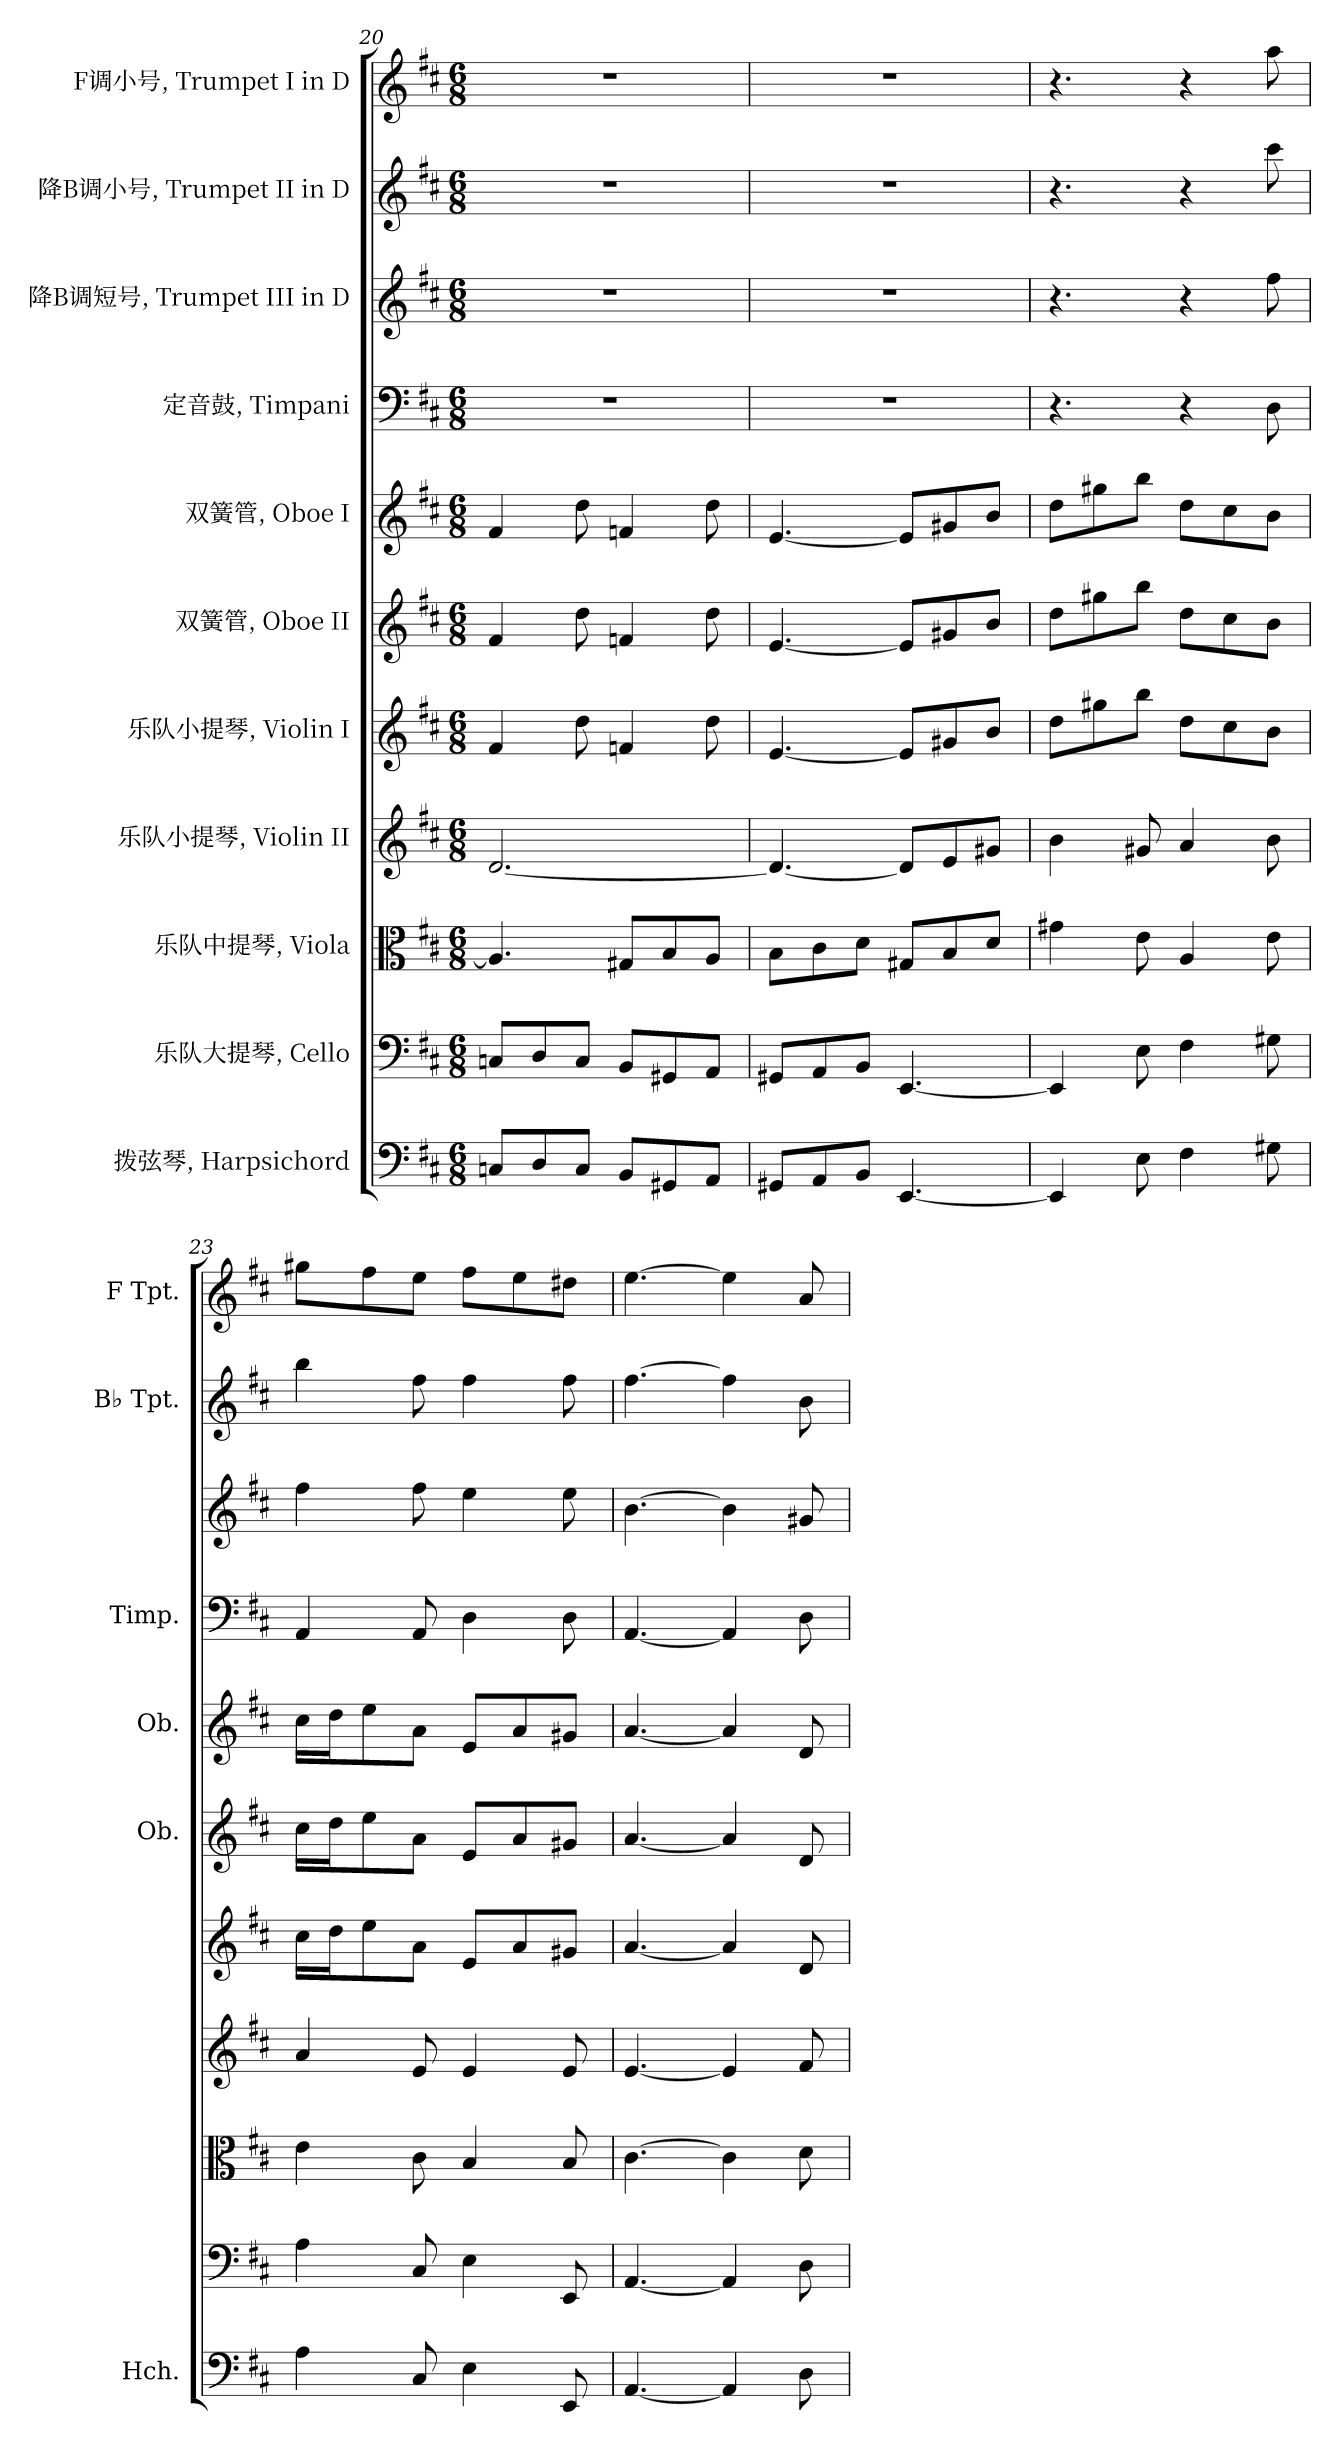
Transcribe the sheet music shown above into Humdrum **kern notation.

**kern	**kern	**kern	**kern	**kern	**kern	**kern	**kern	**kern	**kern	**kern
*part11	*part10	*part9	*part8	*part7	*part6	*part5	*part4	*part3	*part2	*part1
*staff11	*staff10	*staff9	*staff8	*staff7	*staff6	*staff5	*staff4	*staff3	*staff2	*staff1
*I"拨弦琴, Harpsichord	*I"乐队大提琴, Cello	*I"乐队中提琴, Viola	*I"乐队小提琴, Violin II	*I"乐队小提琴, Violin I	*I"双簧管, Oboe II	*I"双簧管, Oboe I	*I"定音鼓, Timpani	*I"降B调短号, Trumpet III in D	*I"降B调小号, Trumpet II in D	*I"F调小号, Trumpet I in D
*I'Hch.	*	*	*	*	*I'Ob.	*I'Ob.	*I'Timp.	*	*I'B♭ Tpt.	*I'F Tpt.
*clefF4	*clefF4	*clefC3	*clefG2	*clefG2	*clefG2	*clefG2	*clefF4	*clefG2	*clefG2	*clefG2
*	*	*	*	*	*	*	*	*ITrd1c2	*ITrd1c2	*ITrd-3c-5
*k[f#c#]	*k[f#c#]	*k[f#c#]	*k[f#c#]	*k[f#c#]	*k[f#c#]	*k[f#c#]	*k[f#c#]	*k[]	*k[]	*k[f#]
*M6/8	*M6/8	*M6/8	*M6/8	*M6/8	*M6/8	*M6/8	*M6/8	*M6/8	*M6/8	*M6/8
=20	=20	=20	=20	=20	=20	=20	=20	=20	=20	=20
8Cn/L	8Cn/L	4.A/]	[2.d/	4f#/	4f#/	4f#/	2.r	2.r	2.r	2.r
8D/	8D/	.	.	.	.	.	.	.	.	.
8C/J	8C/J	.	.	8dd\	8dd\	8dd\	.	.	.	.
8BB/L	8BB/L	8G#X/L	.	4fn/	4fn/	4fn/	.	.	.	.
8GG#X/	8GG#X/	8B/	.	.	.	.	.	.	.	.
8AA/J	8AA/J	8A/J	.	8dd\	8dd\	8dd\	.	.	.	.
!!LO:PB:g=z
=21	=21	=21	=21	=21	=21	=21	=21	=21	=21	=21
8GG#X/L	8GG#X/L	8B\L	4.d/_	[4.e/	[4.e/	[4.e/	2.r	2.r	2.r	2.r
8AA/	8AA/	8c#\	.	.	.	.	.	.	.	.
8BB/J	8BB/J	8d\J	.	.	.	.	.	.	.	.
[4.EE/	[4.EE/	8G#X/L	8d/L]	8e/L]	8e/L]	8e/L]	.	.	.	.
.	.	8B/	8e/	8g#X/	8g#X/	8g#X/	.	.	.	.
.	.	8d/J	8g#X/J	8b/J	8b/J	8b/J	.	.	.	.
=22	=22	=22	=22	=22	=22	=22	=22	=22	=22	=22
4EE/]	4EE/]	4g#X\	4b\	8dd\L	8dd\L	8dd\L	4.r	4.r	4.r	4.r
.	.	.	.	8gg#X\	8gg#X\	8gg#X\	.	.	.	.
8E\	8E\	8e\	8g#X/	8bb\J	8bb\J	8bb\J	.	.	.	.
4F#\	4F#\	4A/	4a/	8dd\L	8dd\L	8dd\L	4r	4r	4r	4r
.	.	.	.	8cc#\	8cc#\	8cc#\	.	.	.	.
8G#X\	8G#X\	8e\	8b\	8b\J	8b\J	8b\J	8D\	8ee\	8bb\	8ddd\
=23	=23	=23	=23	=23	=23	=23	=23	=23	=23	=23
4A\	4A\	4e\	4a/	16cc#\LL	16cc#\LL	16cc#\LL	4AA/	4ee\	4aa\	8ccc#X\L
.	.	.	.	16dd\J	16dd\J	16dd\J	.	.	.	.
.	.	.	.	8ee\	8ee\	8ee\	.	.	.	8bb\
8C#/	8C#/	8c#\	8e/	8a\J	8a\J	8a\J	8AA/	8ee\	8ee\	8aa\J
4E\	4E\	4B/	4e/	8e/L	8e/L	8e/L	4D\	4dd\	4ee\	8bb\L
.	.	.	.	8a/	8a/	8a/	.	.	.	8aa\
8EE/	8EE/	8B/	8e/	8g#X/J	8g#X/J	8g#X/J	8D\	8dd\	8ee\	8gg#X\J
=24	=24	=24	=24	=24	=24	=24	=24	=24	=24	=24
[4.AA/	[4.AA/	[4.c#\	[4.e/	[4.a/	[4.a/	[4.a/	[4.AA/	[4.a\	[4.ee\	[4.aa\
4AA/]	4AA/]	4c#\]	4e/]	4a/]	4a/]	4a/]	4AA/]	4a\]	4ee\]	4aa\]
8D\	8D\	8d\	8f#/	8d/	8d/	8d/	8D\	8f#X/	8a\	8dd/
=	=	=	=	=	=	=	=	=	=	=
*-	*-	*-	*-	*-	*-	*-	*-	*-	*-	*-
